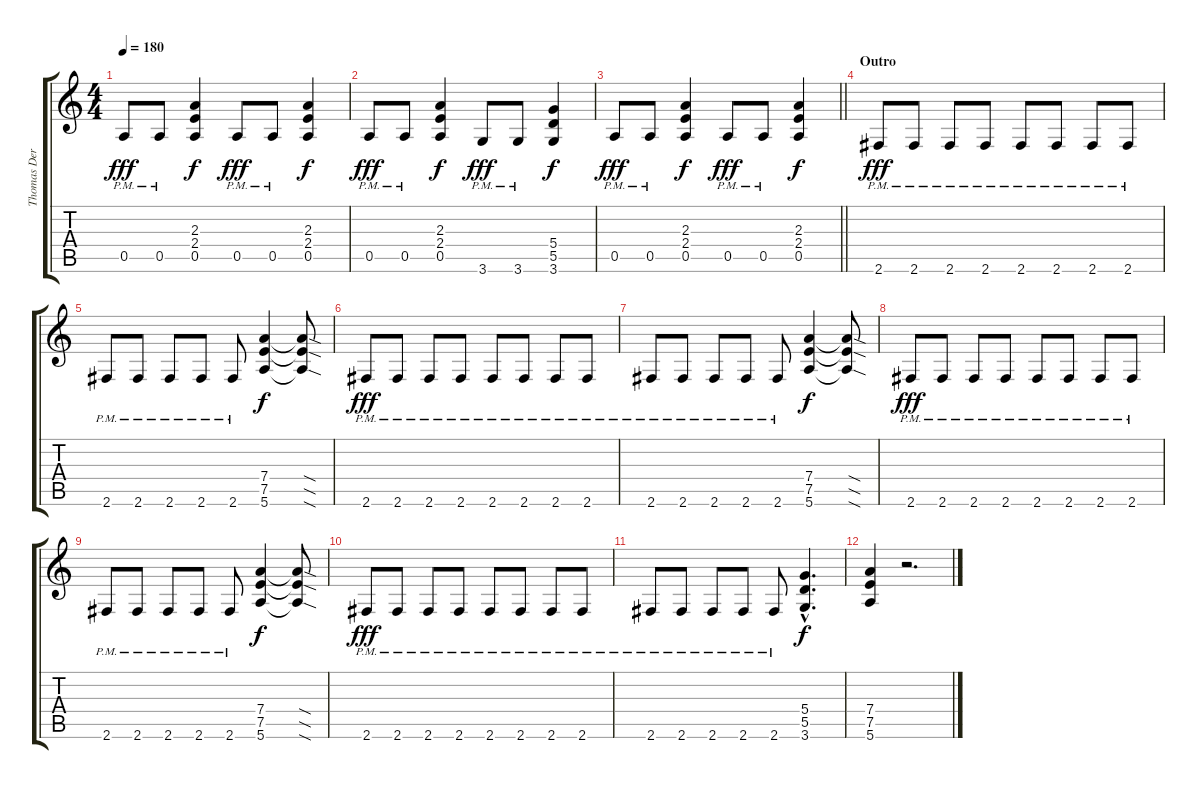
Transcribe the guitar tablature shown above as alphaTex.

\track ("Thomas Der Münzer" "Thomas Der") {instrument distortionguitar}
\staff {score tabs}
\tuning (E4 B3 G3 D3 A2 E2) {hide}
\ts (4 4)
\tempo 180
\clef g2
\ks c
0.5{pm}.8{dy fff} 0.5{pm}.8 (2.3 2.4 0.5).4{dy f} 0.5{pm}.8{dy fff} 0.5{pm}.8 (2.3 2.4 0.5).4{dy f} |
0.5{pm}.8{dy fff} 0.5{pm}.8 (2.3 2.4 0.5).4{dy f} 3.6{pm}.8{dy fff} 3.6{pm}.8 (5.4 5.5 3.6).4{dy f} |
\barLineRight lightlight
0.5{pm}.8{dy fff} 0.5{pm}.8 (2.3 2.4 0.5).4{dy f} 0.5{pm}.8{dy fff} 0.5{pm}.8 (2.3 2.4 0.5).4{dy f} |
\section ("" "Outro")
2.6{pm}.8{dy fff} 2.6{pm}.8 2.6{pm}.8 2.6{pm}.8 2.6{pm}.8 2.6{pm}.8 2.6{pm}.8 2.6{pm}.8 |
2.6{pm}.8 2.6{pm}.8 2.6{pm}.8 2.6{pm}.8 2.6{pm}.8 (7.4 7.5 5.6).4{dy f} (7.4{sod t} 7.5{sod t} 5.6{sod t}).8 |
2.6{pm}.8{dy fff} 2.6{pm}.8 2.6{pm}.8 2.6{pm}.8 2.6{pm}.8 2.6{pm}.8 2.6{pm}.8 2.6{pm}.8 |
2.6{pm}.8 2.6{pm}.8 2.6{pm}.8 2.6{pm}.8 2.6{pm}.8 (7.4 7.5 5.6).4{dy f} (7.4{sod t} 7.5{sod t} 5.6{sod t}).8 |
2.6{pm}.8{dy fff} 2.6{pm}.8 2.6{pm}.8 2.6{pm}.8 2.6{pm}.8 2.6{pm}.8 2.6{pm}.8 2.6{pm}.8 |
2.6{pm}.8 2.6{pm}.8 2.6{pm}.8 2.6{pm}.8 2.6{pm}.8 (7.4 7.5 5.6).4{dy f} (7.4{sod t} 7.5{sod t} 5.6{sod t}).8 |
2.6{pm}.8{dy fff} 2.6{pm}.8 2.6{pm}.8 2.6{pm}.8 2.6{pm}.8 2.6{pm}.8 2.6{pm}.8 2.6{pm}.8 |
2.6{pm}.8 2.6{pm}.8 2.6{pm}.8 2.6{pm}.8 2.6{pm}.8 (5.4{hac} 5.5{hac} 3.6{hac}).4{d dy f} |
(7.4 7.5 5.6).4 r.2{d}
